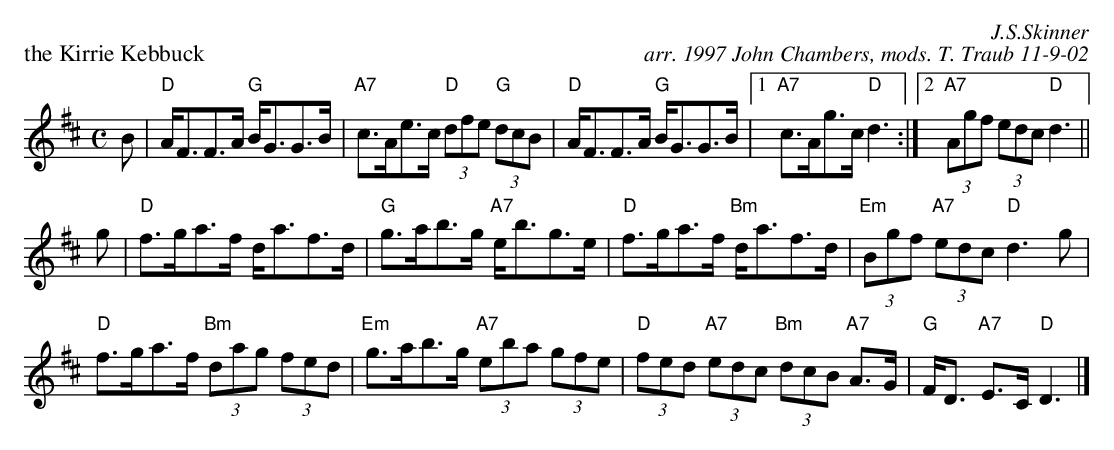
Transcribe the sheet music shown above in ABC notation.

X:1
P: the Kirrie Kebbuck
C: J.S.Skinner
C: arr. 1997 John Chambers, mods. T. Traub 11-9-02
M: C
L: 1/8
K: D
B \
| "D"A<FF>A "G"B<GG>B | "A7"c>Ae>c "D"(3dfe "G"(3dcB \
| "D"A<FF>A "G"B<GG>B |1 "A7"c>Ag>c "D"d3 :|2 "A7"(3Agf (3edc "D"d3 ||
g \
| "D"f>ga>f d<af>d | "G"g>ab>g  "A7"e<bg>e \
| "D"f>ga>f "Bm"d<af>d | "Em"(3Bgf "A7"(3edc "D"d3 g |
"D"f>ga>f "Bm"(3dag (3fed | "Em"g>ab>g  "A7"(3eba (3gfe \
| "D"(3fed "A7"(3edc "Bm"(3dcB "A7"A>G | "G"F<D "A7"E>C "D"D3 |]
